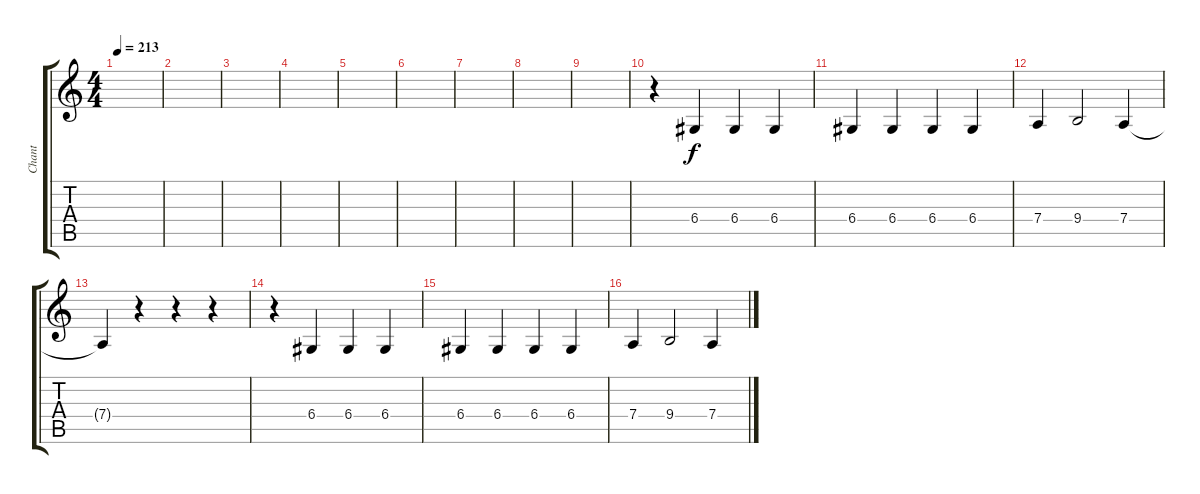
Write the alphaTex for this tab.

\track ("Chant" "Chant") {instrument choiraahs}
\staff {score tabs}
\tuning (E4 B3 G3 D3 A2 E2) {hide}
\ts (4 4)
\tempo 213
\clef g2
\ks c
|
|
|
|
|
|
|
|
|
r.4 6.4.4 6.4.4 6.4.4 |
6.4.4 6.4.4 6.4.4 6.4.4 |
7.4.4 9.4.2 7.4.4 |
7.4{t}.4 r.4 r.4 r.4 |
r.4 6.4.4 6.4.4 6.4.4 |
6.4.4 6.4.4 6.4.4 6.4.4 |
7.4.4 9.4.2 7.4.4
